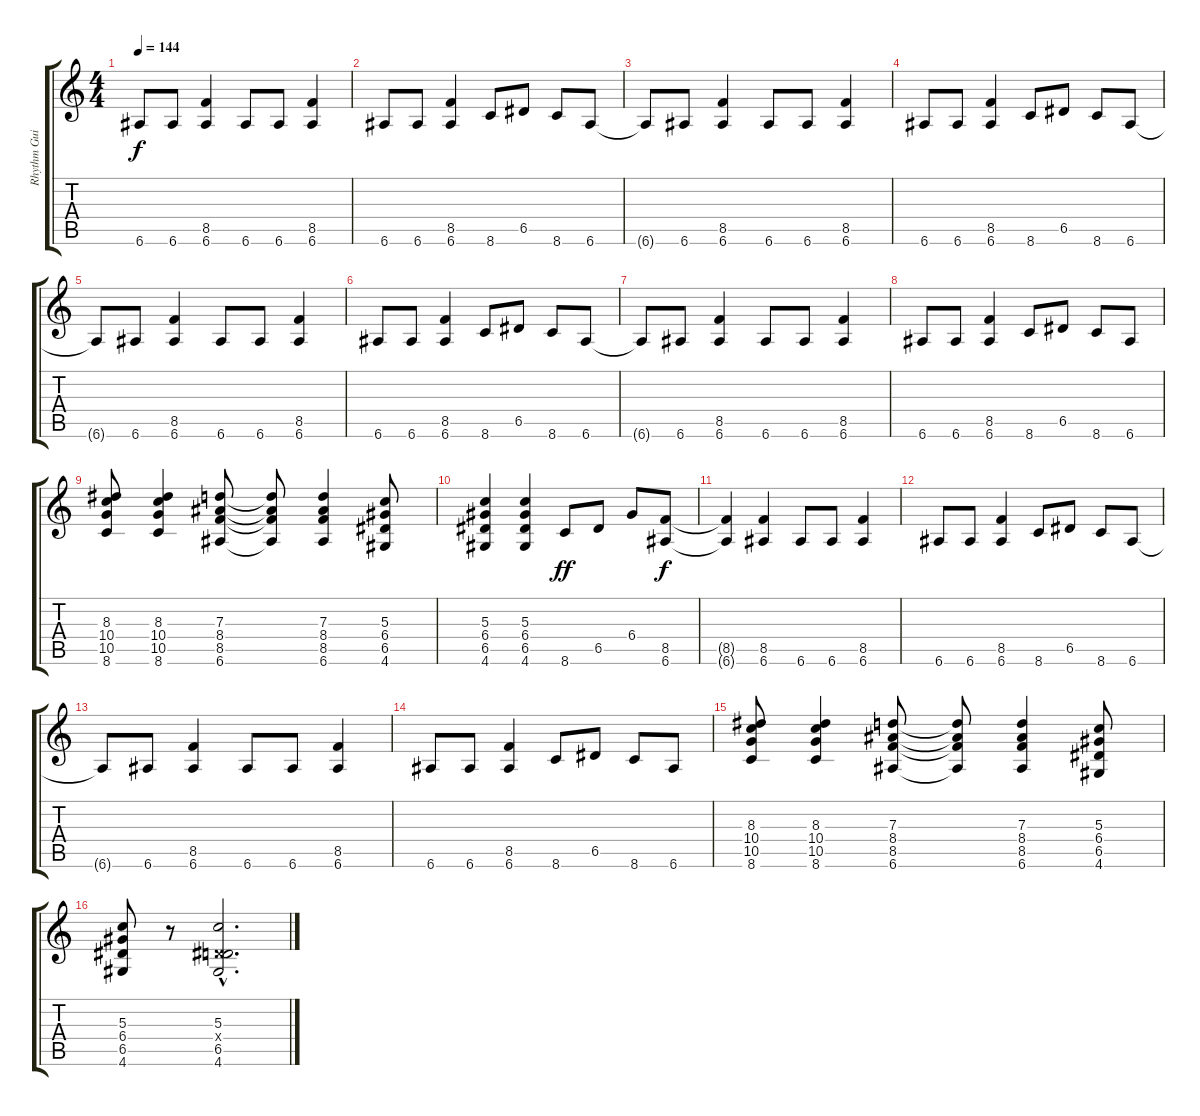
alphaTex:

\track ("Rhythm Guitar 2" "Rhythm Gui") {instrument overdrivenguitar}
\staff {score tabs}
\tuning (E4 B3 G3 D3 A2 E2) {hide}
\ts (4 4)
\tempo 144
\clef g2
\ks c
6.6.8{dy f} 6.6.8 (8.5 6.6).4 6.6.8 6.6.8 (8.5 6.6).4 |
6.6.8 6.6.8 (8.5 6.6).4 8.6.8 6.5.8 8.6.8 6.6.8 |
6.6{t}.8 6.6.8 (8.5 6.6).4 6.6.8 6.6.8 (8.5 6.6).4 |
6.6.8 6.6.8 (8.5 6.6).4 8.6.8 6.5.8 8.6.8 6.6.8 |
6.6{t}.8 6.6.8 (8.5 6.6).4 6.6.8 6.6.8 (8.5 6.6).4 |
6.6.8 6.6.8 (8.5 6.6).4 8.6.8 6.5.8 8.6.8 6.6.8 |
6.6{t}.8 6.6.8 (8.5 6.6).4 6.6.8 6.6.8 (8.5 6.6).4 |
6.6.8 6.6.8 (8.5 6.6).4 8.6.8 6.5.8 8.6.8 6.6.8 |
(8.3 10.4 10.5 8.6).8 (8.3 10.4 10.5 8.6).4 (7.3 8.4 8.5 6.6).8 (7.3{t} 8.4{t} 8.5{t} 6.6{t}).8 (7.3 8.4 8.5 6.6).4 (5.3 6.4 6.5 4.6).8 |
(5.3 6.4 6.5 4.6).4 (5.3 6.4 6.5 4.6).4 8.6.8{dy ff} 6.5.8 6.4.8 (8.5 6.6).8{dy f} |
(8.5{t} 6.6{t}).4 (8.5 6.6).4 6.6.8 6.6.8 (8.5 6.6).4 |
6.6.8 6.6.8 (8.5 6.6).4 8.6.8 6.5.8 8.6.8 6.6.8 |
6.6{t}.8 6.6.8 (8.5 6.6).4 6.6.8 6.6.8 (8.5 6.6).4 |
6.6.8 6.6.8 (8.5 6.6).4 8.6.8 6.5.8 8.6.8 6.6.8 |
(8.3 10.4 10.5 8.6).8 (8.3 10.4 10.5 8.6).4 (7.3 8.4 8.5 6.6).8 (7.3{t} 8.4{t} 8.5{t} 6.6{t}).8 (7.3 8.4 8.5 6.6).4 (5.3 6.4 6.5 4.6).8 |
(5.3 6.4 6.5 4.6).8 r.8 (5.3{hac} 0.4{hac x} 6.5{hac} 4.6{hac}).2{d}
